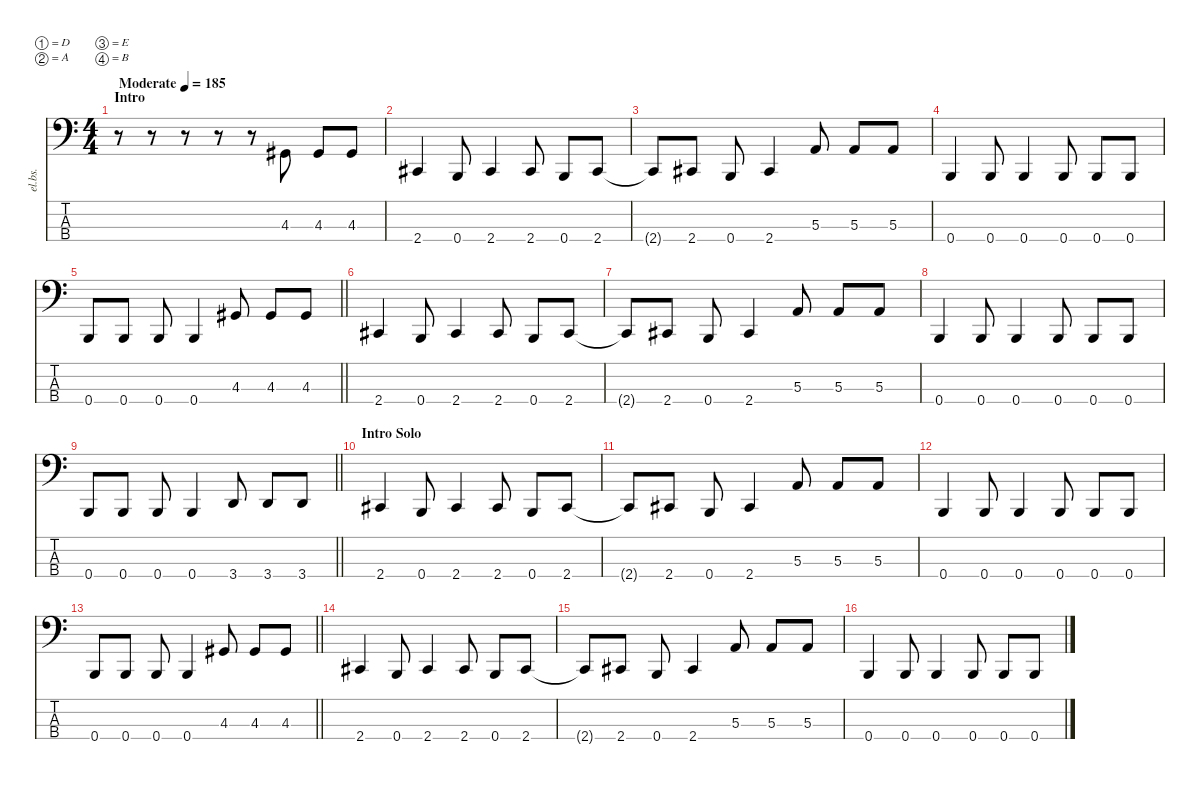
\defaultSystemsLayout 4
\hideDynamics
\bracketExtendMode nobrackets
\track ("Electric Bass" "el.bs.") {instrument electricbasspick}
\staff {score tabs}
\tuning (D2 A1 E1 B0)
\ts (4 4)
\beaming (8 2 2 2 2)
\section ("" "Intro")
\tempo (185 "Moderate")
\clef f4
\ks c
r.8{dy f instrument electricbasspick beam Down} r.8{beam Down} r.8{beam Down} r.8{beam Down} r.8{beam Down} 4.3{acc #}.8{beam Up} 4.3{acc #}.8{beam Up} 4.3{acc #}.8{beam Up} |
2.4{acc #}.4{beam Up} 0.4.8{beam Up} 2.4{acc #}.4{beam Up} 2.4{acc #}.8{beam Up} 0.4.8{beam Up} 2.4{acc #}.8{beam Up} |
2.4{t acc #}.8{beam Up} 2.4{acc #}.8{beam Up} 0.4.8{beam Up} 2.4{acc #}.4{beam Up} 5.3.8{beam Up} 5.3.8{beam Up} 5.3.8{beam Up} |
0.4.4{beam Up} 0.4.8{beam Up} 0.4.4{beam Up} 0.4.8{beam Up} 0.4.8{beam Up} 0.4.8{beam Up} |
\barLineRight lightlight
0.4.8{beam Up} 0.4.8{beam Up} 0.4.8{beam Up} 0.4.4{beam Up} 4.3{acc #}.8{beam Up} 4.3{acc #}.8{beam Up} 4.3{acc #}.8{beam Up} |
2.4{acc #}.4{beam Up} 0.4.8{beam Up} 2.4{acc #}.4{beam Up} 2.4{acc #}.8{beam Up} 0.4.8{beam Up} 2.4{acc #}.8{beam Up} |
2.4{t acc #}.8{beam Up} 2.4{acc #}.8{beam Up} 0.4.8{beam Up} 2.4{acc #}.4{beam Up} 5.3.8{beam Up} 5.3.8{beam Up} 5.3.8{beam Up} |
0.4.4{beam Up} 0.4.8{beam Up} 0.4.4{beam Up} 0.4.8{beam Up} 0.4.8{beam Up} 0.4.8{beam Up} |
\barLineRight lightlight
0.4.8{beam Up} 0.4.8{beam Up} 0.4.8{beam Up} 0.4.4{beam Up} 3.4.8{beam Up} 3.4.8{beam Up} 3.4.8{beam Up} |
\section ("" "Intro Solo")
2.4{acc #}.4{beam Up} 0.4.8{beam Up} 2.4{acc #}.4{beam Up} 2.4{acc #}.8{beam Up} 0.4.8{beam Up} 2.4{acc #}.8{beam Up} |
2.4{t acc #}.8{beam Up} 2.4{acc #}.8{beam Up} 0.4.8{beam Up} 2.4{acc #}.4{beam Up} 5.3.8{beam Up} 5.3.8{beam Up} 5.3.8{beam Up} |
0.4.4{beam Up} 0.4.8{beam Up} 0.4.4{beam Up} 0.4.8{beam Up} 0.4.8{beam Up} 0.4.8{beam Up} |
\barLineRight lightlight
0.4.8{beam Up} 0.4.8{beam Up} 0.4.8{beam Up} 0.4.4{beam Up} 4.3{acc #}.8{beam Up} 4.3{acc #}.8{beam Up} 4.3{acc #}.8{beam Up} |
2.4{acc #}.4{beam Up} 0.4.8{beam Up} 2.4{acc #}.4{beam Up} 2.4{acc #}.8{beam Up} 0.4.8{beam Up} 2.4{acc #}.8{beam Up} |
2.4{t acc #}.8{beam Up} 2.4{acc #}.8{beam Up} 0.4.8{beam Up} 2.4{acc #}.4{beam Up} 5.3.8{beam Up} 5.3.8{beam Up} 5.3.8{beam Up} |
0.4.4{beam Up} 0.4.8{beam Up} 0.4.4{beam Up} 0.4.8{beam Up} 0.4.8{beam Up} 0.4.8{beam Up}
